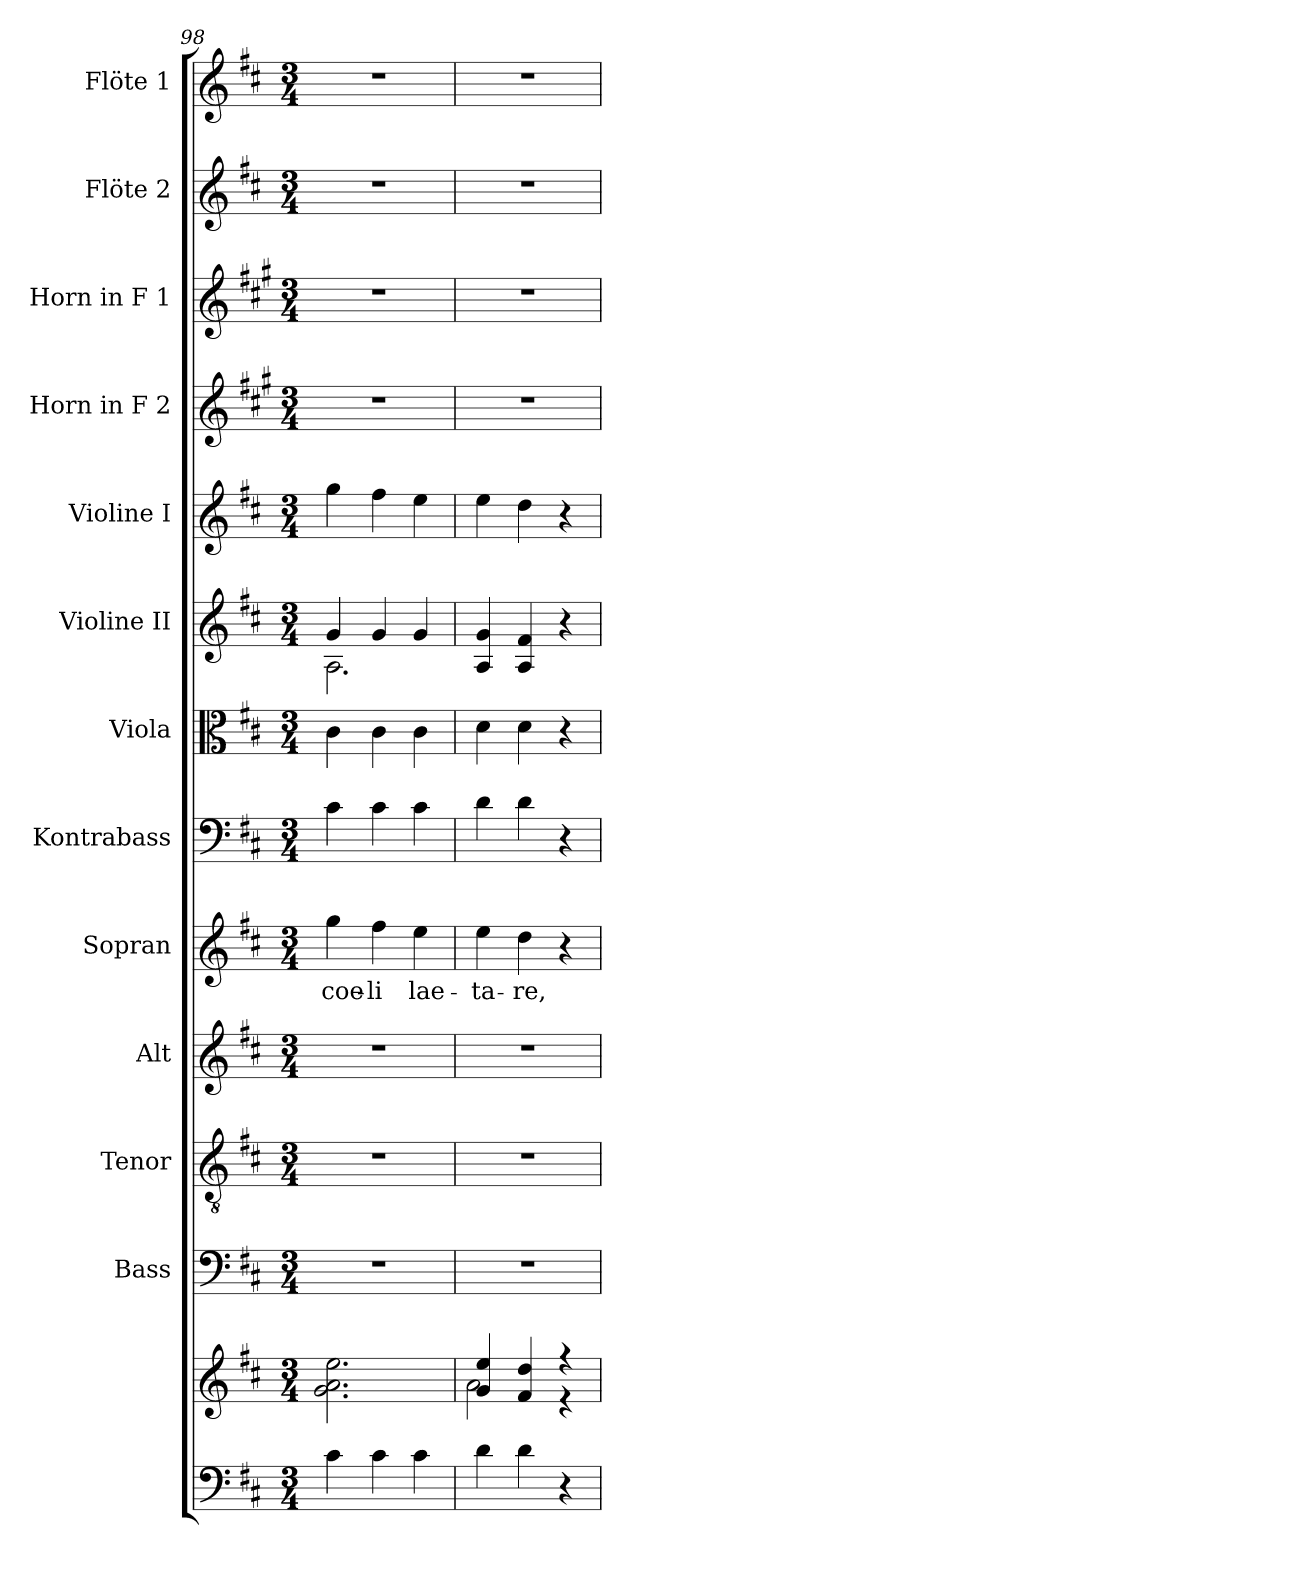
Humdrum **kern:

**kern	**kern	**kern	**kern	**kern	**kern	**text	**kern	**kern	**kern	**kern	**kern	**kern	**kern	**kern
*part13	*part13	*part12	*part11	*part10	*part9	*part9	*part8	*part7	*part6	*part5	*part4	*part3	*part2	*part1
*staff14	*staff13	*staff12	*staff11	*staff10	*staff9	*staff9	*staff8	*staff7	*staff6	*staff5	*staff4	*staff3	*staff2	*staff1
*	*	*I"Bass	*I"Tenor	*I"Alt	*I"Sopran	*	*I"Kontrabass	*I"Viola	*I"Violine II	*I"Violine I	*I"Horn in F 2	*I"Horn in F 1	*I"Flöte 2	*I"Flöte 1
*	*	*I'B.	*I'T.	*I'A.	*I'S.	*	*I'Kb.	*I'Vla.	*I'Vl. II	*I'Vl. I	*I'Hrn. F 2	*I'Hrn. F 1	*I'Fl. 2	*I'Fl. 1
*clefF4	*clefG2	*clefF4	*clefGv2	*clefG2	*clefG2	*	*clefF4	*clefC3	*clefG2	*clefG2	*clefG2	*clefG2	*clefG2	*clefG2
*	*	*	*	*	*	*	*ITrd7c12	*	*	*	*ITrd4c7	*ITrd4c7	*	*
*k[f#c#]	*k[f#c#]	*k[f#c#]	*k[f#c#]	*k[f#c#]	*k[f#c#]	*	*k[f#c#]	*k[f#c#]	*k[f#c#]	*k[f#c#]	*k[f#c#]	*k[f#c#]	*k[f#c#]	*k[f#c#]
*D:	*D:	*D:	*D:	*D:	*D:	*	*D:	*D:	*D:	*D:	*D:	*D:	*D:	*D:
*M3/4	*M3/4	*M3/4	*M3/4	*M3/4	*M3/4	*	*M3/4	*M3/4	*M3/4	*M3/4	*M3/4	*M3/4	*M3/4	*M3/4
=98	=98	=98	=98	=98	=98	=98	=98	=98	=98	=98	=98	=98	=98	=98
!	!	!	!	!	!	!LO:LY:b	!	!	!	!	!	!	!	!
*	*	*	*	*	*	*	*	*	*^	*	*	*	*	*
4c#\	2.g\ 2.a\ 2.ee\	2.r	2.r	2.r	4gg\	coe-	4C#\	4c#\	4g/	2.A\	4gg\	2.r	2.r	2.r	2.r
!	!	!	!	!	!	!LO:LY:b	!	!	!	!	!	!	!	!	!
4c#\	.	.	.	.	4ff#\	-li	4C#\	4c#\	4g/	.	4ff#\	.	.	.	.
!	!	!	!	!	!	!LO:LY:b	!	!	!	!	!	!	!	!	!
4c#\	.	.	.	.	4ee\	lae-	4C#\	4c#\	4g/	.	4ee\	.	.	.	.
*	*	*	*	*	*	*	*	*	*v	*v	*	*	*	*	*
=99	=99	=99	=99	=99	=99	=99	=99	=99	=99	=99	=99	=99	=99	=99
*	*^	*	*	*	*	*	*	*	*	*	*	*	*	*
!	!	!	!	!	!	!	!LO:LY:b	!	!	!	!	!	!	!	!
4d\	4g/ 4ee/	2a\	2.r	2.r	2.r	4ee\	-ta-	4D\	4d\	4A/ 4g/	4ee\	2.r	2.r	2.r	2.r
!	!	!	!	!	!	!	!LO:LY:b	!	!	!	!	!	!	!	!
4d\	4f#/ 4dd/	.	.	.	.	4dd\	-re,	4D\	4d\	4A/ 4f#/	4dd\	.	.	.	.
4r	4r	4r	.	.	.	4r	.	4r	4r	4r	4r	.	.	.	.
*	*v	*v	*	*	*	*	*	*	*	*	*	*	*	*	*
=	=	=	=	=	=	=	=	=	=	=	=	=	=	=
*-	*-	*-	*-	*-	*-	*-	*-	*-	*-	*-	*-	*-	*-	*-
